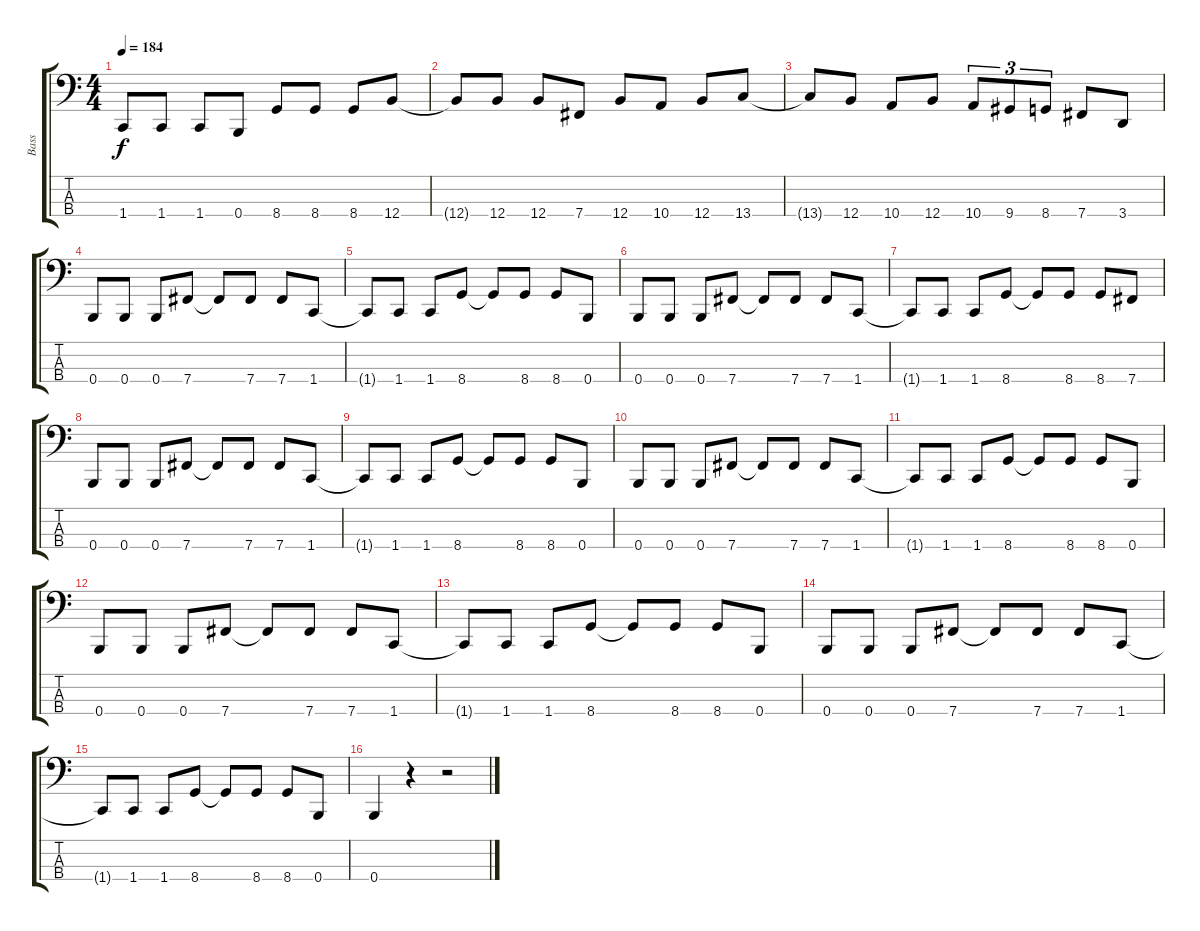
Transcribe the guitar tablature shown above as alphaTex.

\track ("Bass" "Bass") {instrument electricbasspick}
\staff {score tabs}
\tuning (E2 B1 Gb1 B0) {hide}
\ts (4 4)
\tempo 184
\clef f4
\ks c
1.4{t}.8{dy f} 1.4.8 1.4.8 0.4.8 8.4.8 8.4.8 8.4.8 12.4.8 |
12.4{t}.8 12.4.8 12.4.8 7.4.8 12.4.8 10.4.8 12.4.8 13.4.8 |
13.4{t}.8 12.4.8 10.4.8 12.4.8 10.4.8{tu (3 2)} 9.4.8{tu (3 2)} 8.4.8{tu (3 2)} 7.4.8 3.4.8 |
0.4.8 0.4.8 0.4.8 7.4.8 7.4{t}.8 7.4.8 7.4.8 1.4.8 |
1.4{t}.8 1.4.8 1.4.8 8.4.8 8.4{t}.8 8.4.8 8.4.8 0.4.8 |
0.4.8 0.4.8 0.4.8 7.4.8 7.4{t}.8 7.4.8 7.4.8 1.4.8 |
1.4{t}.8 1.4.8 1.4.8 8.4.8 8.4{t}.8 8.4.8 8.4.8 7.4.8 |
0.4.8 0.4.8 0.4.8 7.4.8 7.4{t}.8 7.4.8 7.4.8 1.4.8 |
1.4{t}.8 1.4.8 1.4.8 8.4.8 8.4{t}.8 8.4.8 8.4.8 0.4.8 |
0.4.8 0.4.8 0.4.8 7.4.8 7.4{t}.8 7.4.8 7.4.8 1.4.8 |
1.4{t}.8 1.4.8 1.4.8 8.4.8 8.4{t}.8 8.4.8 8.4.8 0.4.8 |
0.4.8 0.4.8 0.4.8 7.4.8 7.4{t}.8 7.4.8 7.4.8 1.4.8 |
1.4{t}.8 1.4.8 1.4.8 8.4.8 8.4{t}.8 8.4.8 8.4.8 0.4.8 |
0.4.8 0.4.8 0.4.8 7.4.8 7.4{t}.8 7.4.8 7.4.8 1.4.8 |
1.4{t}.8 1.4.8 1.4.8 8.4.8 8.4{t}.8 8.4.8 8.4.8 0.4.8 |
0.4.4 r.4 r.2
